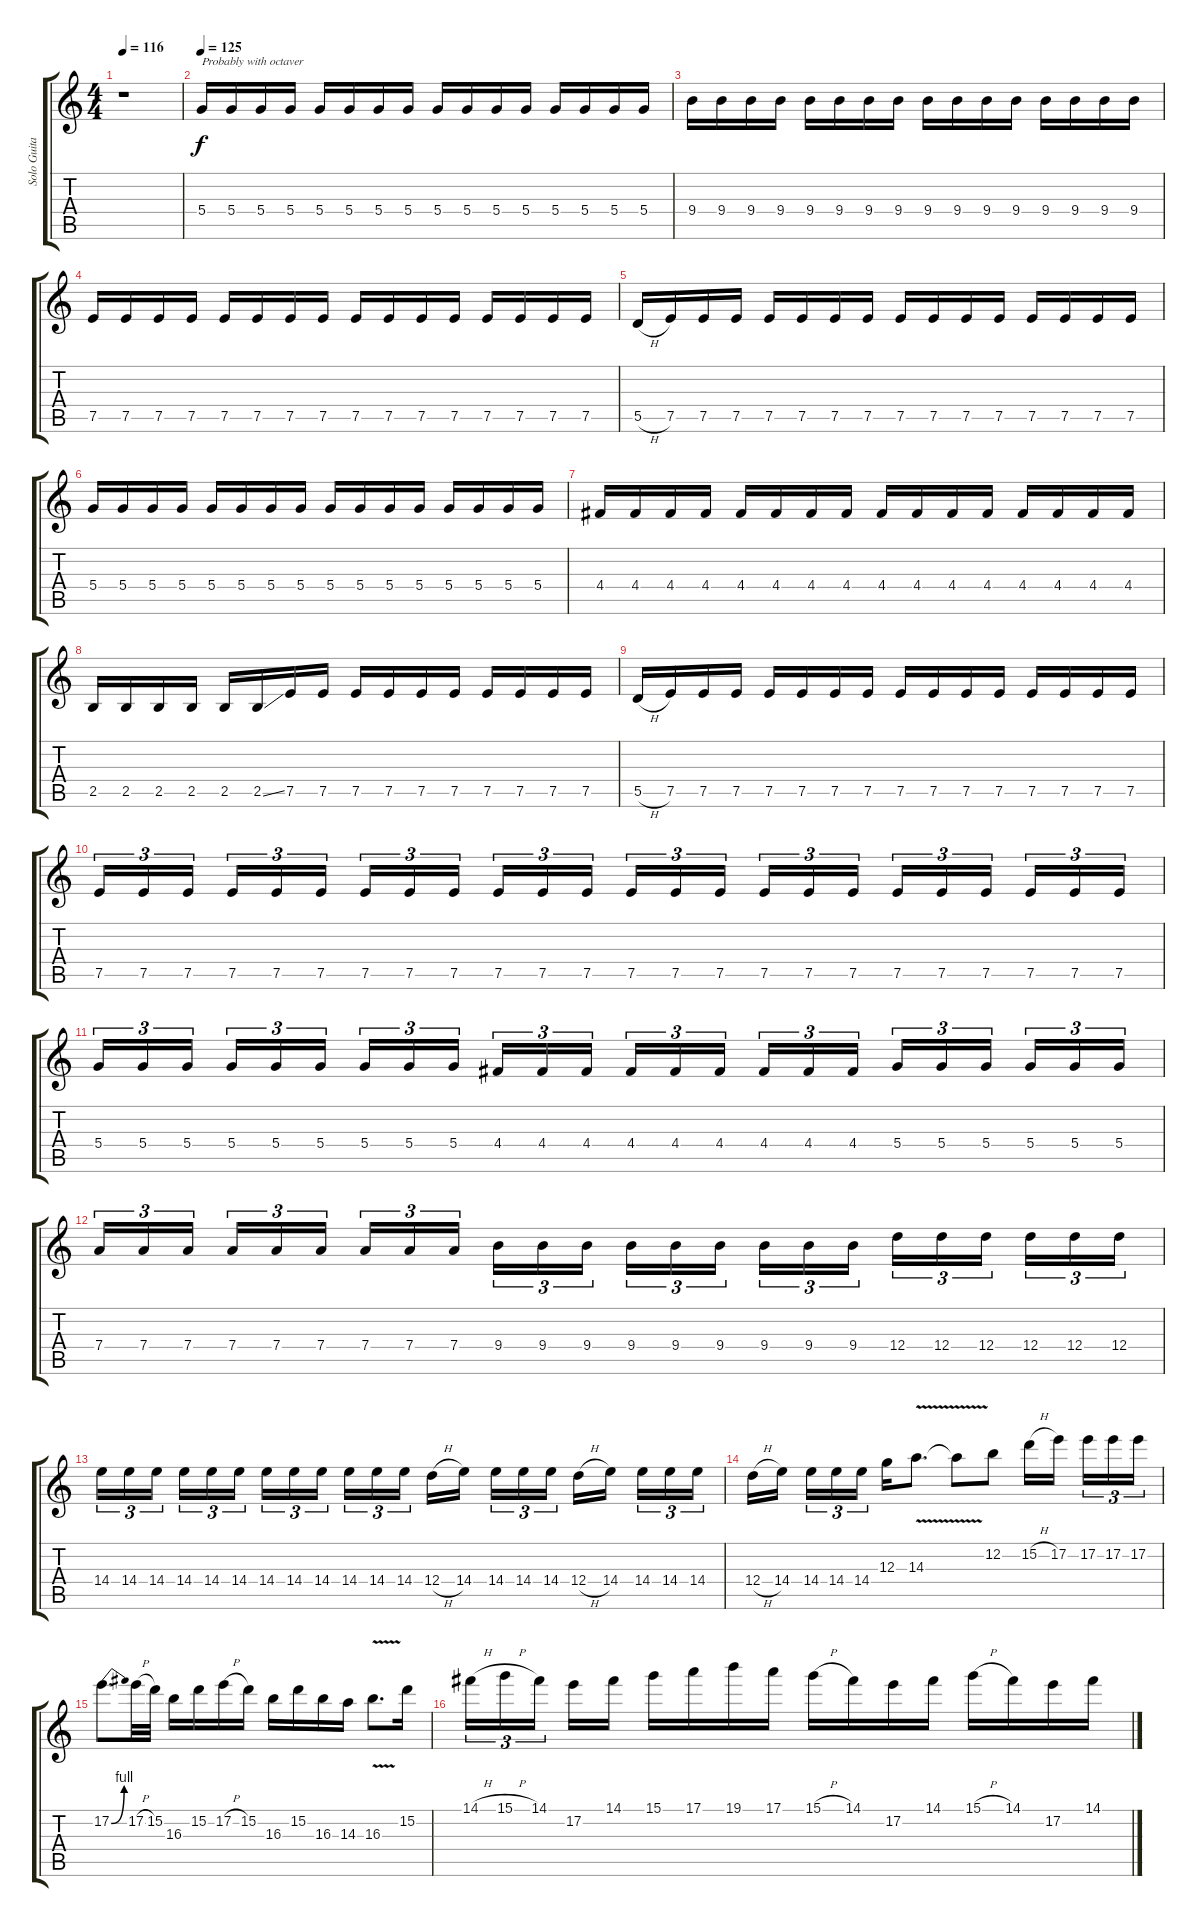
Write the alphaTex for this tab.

\track ("Solo Guitar" "Solo Guita") {instrument overdrivenguitar}
\staff {score tabs}
\tuning (E4 B3 G3 D3 A2 E2) {hide}
\ts (4 4)
\tempo 116
\clef g2
\ks c
r.1{dy f} |
\tempo 125
5.4.16{txt "Probably with octaver"} 5.4.16 5.4.16 5.4.16 5.4.16 5.4.16 5.4.16 5.4.16 5.4.16 5.4.16 5.4.16 5.4.16 5.4.16 5.4.16 5.4.16 5.4.16 |
9.4.16 9.4.16 9.4.16 9.4.16 9.4.16 9.4.16 9.4.16 9.4.16 9.4.16 9.4.16 9.4.16 9.4.16 9.4.16 9.4.16 9.4.16 9.4.16 |
7.5.16 7.5.16 7.5.16 7.5.16 7.5.16 7.5.16 7.5.16 7.5.16 7.5.16 7.5.16 7.5.16 7.5.16 7.5.16 7.5.16 7.5.16 7.5.16 |
5.5{h}.16 7.5.16 7.5.16 7.5.16 7.5.16 7.5.16 7.5.16 7.5.16 7.5.16 7.5.16 7.5.16 7.5.16 7.5.16 7.5.16 7.5.16 7.5.16 |
5.4.16 5.4.16 5.4.16 5.4.16 5.4.16 5.4.16 5.4.16 5.4.16 5.4.16 5.4.16 5.4.16 5.4.16 5.4.16 5.4.16 5.4.16 5.4.16 |
4.4.16 4.4.16 4.4.16 4.4.16 4.4.16 4.4.16 4.4.16 4.4.16 4.4.16 4.4.16 4.4.16 4.4.16 4.4.16 4.4.16 4.4.16 4.4.16 |
2.5.16 2.5.16 2.5.16 2.5.16 2.5.16 2.5{ss}.16 7.5.16 7.5.16 7.5.16 7.5.16 7.5.16 7.5.16 7.5.16 7.5.16 7.5.16 7.5.16 |
5.5{h}.16 7.5.16 7.5.16 7.5.16 7.5.16 7.5.16 7.5.16 7.5.16 7.5.16 7.5.16 7.5.16 7.5.16 7.5.16 7.5.16 7.5.16 7.5.16 |
7.5.16{tu (3 2)} 7.5.16{tu (3 2)} 7.5.16{tu (3 2) beam splitsecondary} 7.5.16{tu (3 2)} 7.5.16{tu (3 2)} 7.5.16{tu (3 2)} 7.5.16{tu (3 2)} 7.5.16{tu (3 2)} 7.5.16{tu (3 2) beam splitsecondary} 7.5.16{tu (3 2)} 7.5.16{tu (3 2)} 7.5.16{tu (3 2)} 7.5.16{tu (3 2)} 7.5.16{tu (3 2)} 7.5.16{tu (3 2) beam splitsecondary} 7.5.16{tu (3 2)} 7.5.16{tu (3 2)} 7.5.16{tu (3 2)} 7.5.16{tu (3 2)} 7.5.16{tu (3 2)} 7.5.16{tu (3 2) beam splitsecondary} 7.5.16{tu (3 2)} 7.5.16{tu (3 2)} 7.5.16{tu (3 2)} |
5.4.16{tu (3 2)} 5.4.16{tu (3 2)} 5.4.16{tu (3 2) beam splitsecondary} 5.4.16{tu (3 2)} 5.4.16{tu (3 2)} 5.4.16{tu (3 2)} 5.4.16{tu (3 2)} 5.4.16{tu (3 2)} 5.4.16{tu (3 2) beam splitsecondary} 4.4.16{tu (3 2)} 4.4.16{tu (3 2)} 4.4.16{tu (3 2)} 4.4.16{tu (3 2)} 4.4.16{tu (3 2)} 4.4.16{tu (3 2) beam splitsecondary} 4.4.16{tu (3 2)} 4.4.16{tu (3 2)} 4.4.16{tu (3 2)} 5.4.16{tu (3 2)} 5.4.16{tu (3 2)} 5.4.16{tu (3 2) beam splitsecondary} 5.4.16{tu (3 2)} 5.4.16{tu (3 2)} 5.4.16{tu (3 2)} |
7.4.16{tu (3 2)} 7.4.16{tu (3 2)} 7.4.16{tu (3 2) beam splitsecondary} 7.4.16{tu (3 2)} 7.4.16{tu (3 2)} 7.4.16{tu (3 2)} 7.4.16{tu (3 2)} 7.4.16{tu (3 2)} 7.4.16{tu (3 2) beam splitsecondary} 9.4.16{tu (3 2)} 9.4.16{tu (3 2)} 9.4.16{tu (3 2)} 9.4.16{tu (3 2)} 9.4.16{tu (3 2)} 9.4.16{tu (3 2) beam splitsecondary} 9.4.16{tu (3 2)} 9.4.16{tu (3 2)} 9.4.16{tu (3 2)} 12.4.16{tu (3 2)} 12.4.16{tu (3 2)} 12.4.16{tu (3 2) beam splitsecondary} 12.4.16{tu (3 2)} 12.4.16{tu (3 2)} 12.4.16{tu (3 2)} |
14.4.16{tu (3 2)} 14.4.16{tu (3 2)} 14.4.16{tu (3 2) beam splitsecondary} 14.4.16{tu (3 2)} 14.4.16{tu (3 2)} 14.4.16{tu (3 2)} 14.4.16{tu (3 2)} 14.4.16{tu (3 2)} 14.4.16{tu (3 2) beam splitsecondary} 14.4.16{tu (3 2)} 14.4.16{tu (3 2)} 14.4.16{tu (3 2)} 12.4{h}.16 14.4.16{beam splitsecondary} 14.4.16{tu (3 2)} 14.4.16{tu (3 2)} 14.4.16{tu (3 2)} 12.4{h}.16 14.4.16{beam splitsecondary} 14.4.16{tu (3 2)} 14.4.16{tu (3 2)} 14.4.16{tu (3 2)} |
12.4{h}.16 14.4.16{beam splitsecondary} 14.4.16{tu (3 2)} 14.4.16{tu (3 2)} 14.4.16{tu (3 2)} 12.3.16 14.3{v}.8{d} 14.3{t}.8 12.2.8 15.2{h}.16 17.2.16{beam splitsecondary} 17.2.16{tu (3 2)} 17.2.16{tu (3 2)} 17.2.16{tu (3 2)} |
17.2{be (bend 0 0 60 4)}.8{d} 17.2{h}.32 15.2.32 16.3.16 15.2.16 17.2{h}.16 15.2.16 16.3.16 15.2.16 16.3.16 14.3.16 16.3{v}.8{d} 15.2.16 |
14.1{h}.16{tu (3 2)} 15.1{h}.16{tu (3 2)} 14.1.16{tu (3 2) beam splitsecondary} 17.2.16 14.1.16 15.1.16 17.1.16 19.1.16 17.1.16 15.1{h}.16 14.1.16 17.2.16 14.1.16 15.1{h}.16 14.1.16 17.2.16 14.1.16
